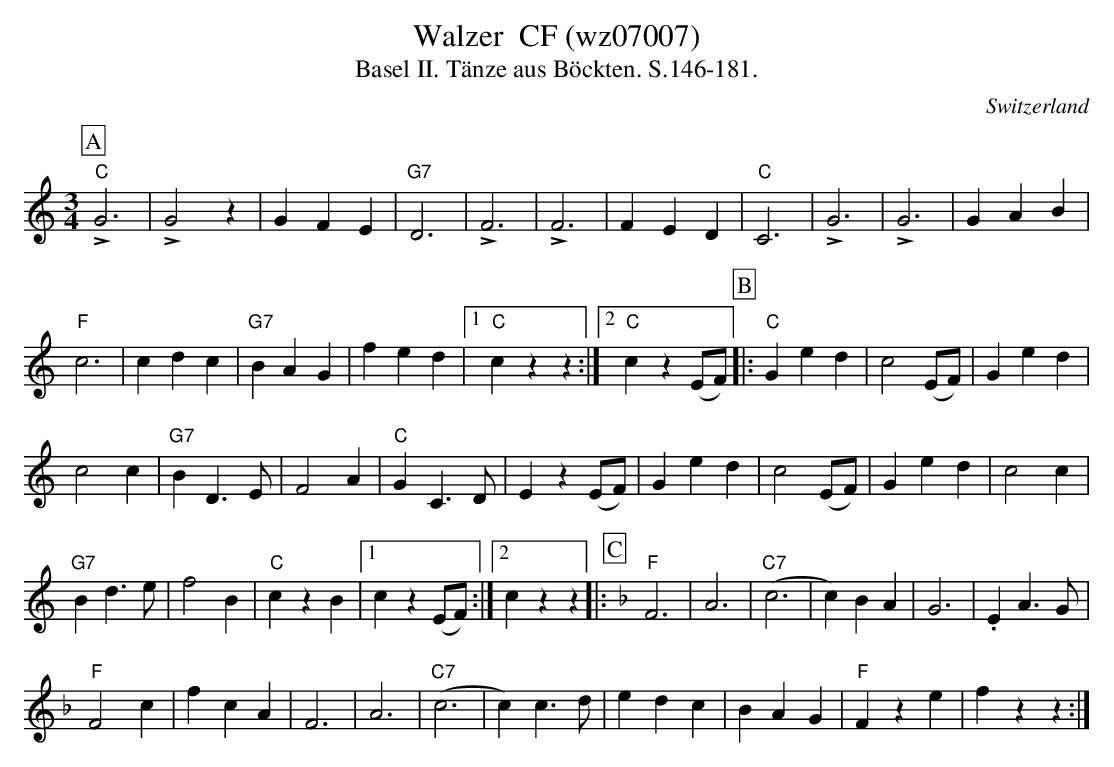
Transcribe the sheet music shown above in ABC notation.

X:1
T:Walzer  CF (wz07007)
T: Basel II. Tänze aus Böckten. S.146-181.
M:3/4
L:1/4
O:Switzerland
K:C major
[P:A] !>!"C"G3 | !>!G2z | GFE | "G7"D3 | !>!F3 | !>!F3 | FED | "C"C3 | !>!G3 | !>!G3 | GAB |
"F"c3 | cdc | "G7"BAG | fed |1 "C"czz :|2 "C"cz(E/F/) [P:B] |: "C"Ged | c2(E/F/) | Ged |
c2c | "G7"BD>E | F2A | "C"GC>D | Ez(E/F/) | Ged | c2(E/F/) | Ged | c2c |
"G7"Bd>e | f2B | "C"czB |1 cz(E/F/) :|2 czz |: [P:C] [K:F]  "F"F3 | A3 | ("C7"c3 | c)BA | G3 | .EA>G |
"F"F2c | fcA | F3 | A3 | ("C7"c3 | c)c>d | edc | BAG | "F"Fze | fzz :|
W:
